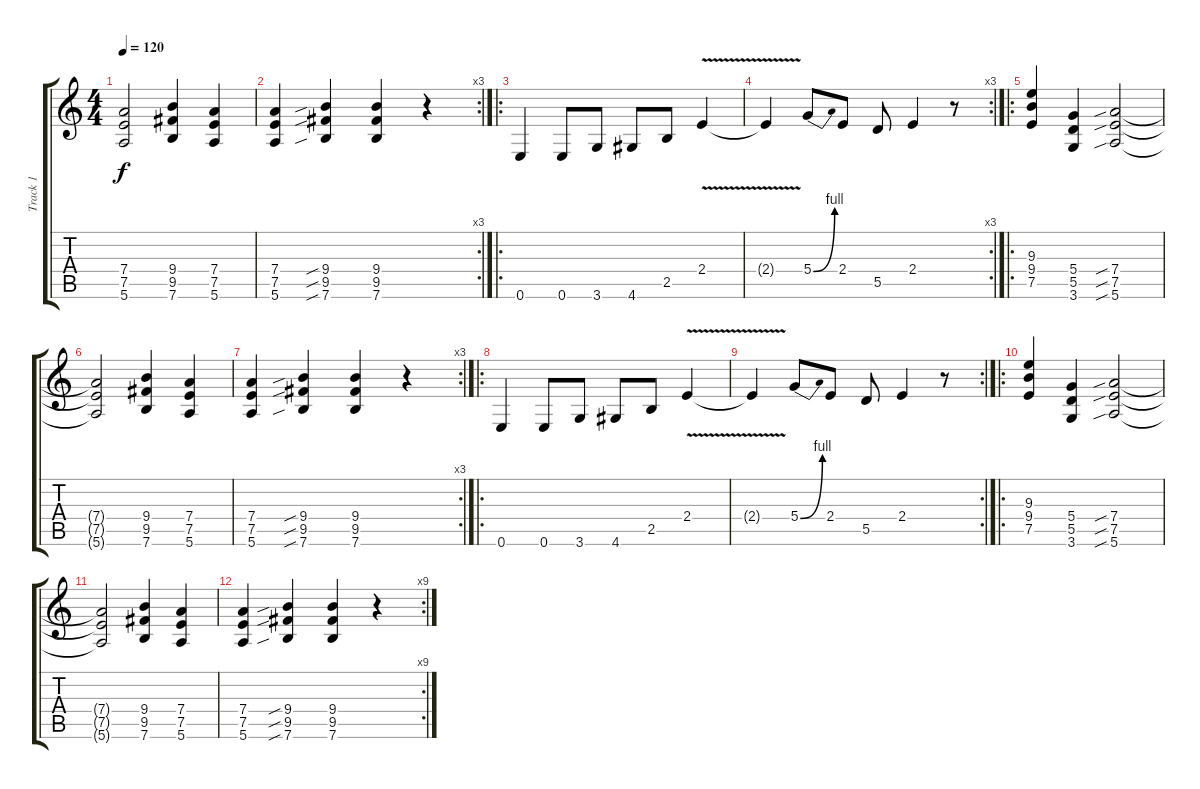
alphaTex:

\track ("Track 1" "Track 1") {instrument distortionguitar}
\staff {score tabs}
\tuning (E4 B3 G3 D3 A2 E2) {hide}
\ts (4 4)
\tempo 120
\clef g2
\ks c
(7.4{t} 7.5{t} 5.6{t}).2{dy f} (9.4 9.5 7.6).4 (7.4 7.5 5.6).4 |
\rc 3
(7.4 7.5 5.6).4 (9.4{sib} 9.5{sib} 7.6{sib}).4 (9.4 9.5 7.6).4 r.4 |
\ro
0.6.4 0.6.8 3.6.8 4.6.8 2.5.8 2.4{v}.4 |
\rc 3
2.4{t}.4 5.4{be (bend 0 0 60 4)}.8 2.4.8 5.5.8 2.4.4 r.8 |
\ro
(9.3 9.4 7.5).4 (5.4 5.5 3.6).4 (7.4{sib} 7.5{sib} 5.6{sib}).2 |
(7.4{t} 7.5{t} 5.6{t}).2 (9.4 9.5 7.6).4 (7.4 7.5 5.6).4 |
\rc 3
(7.4 7.5 5.6).4 (9.4{sib} 9.5{sib} 7.6{sib}).4 (9.4 9.5 7.6).4 r.4 |
\ro
0.6.4 0.6.8 3.6.8 4.6.8 2.5.8 2.4{v}.4 |
\rc 2
2.4{t}.4 5.4{be (bend 0 0 60 4)}.8 2.4.8 5.5.8 2.4.4 r.8 |
\ro
(9.3 9.4 7.5).4 (5.4 5.5 3.6).4 (7.4{sib} 7.5{sib} 5.6{sib}).2 |
(7.4{t} 7.5{t} 5.6{t}).2 (9.4 9.5 7.6).4 (7.4 7.5 5.6).4 |
\rc 9
(7.4 7.5 5.6).4 (9.4{sib} 9.5{sib} 7.6{sib}).4 (9.4 9.5 7.6).4 r.4
